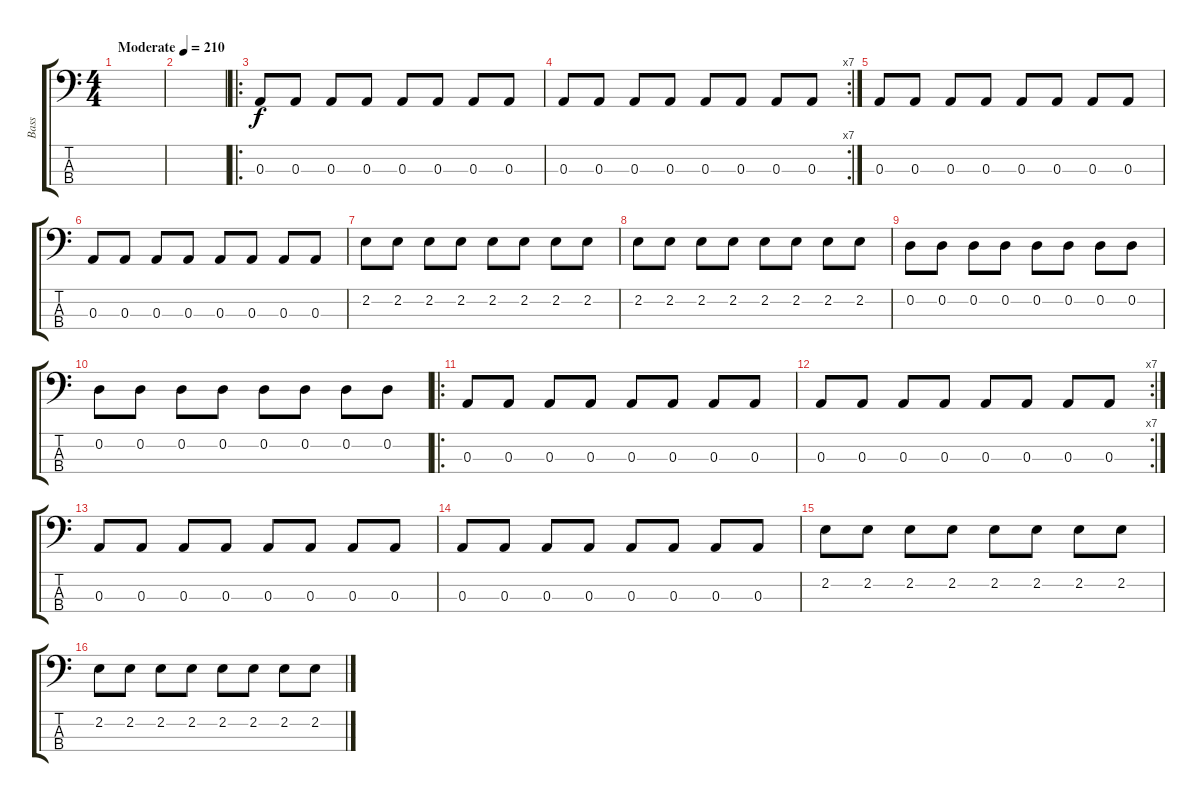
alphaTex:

\track ("Bass" "Bass") {instrument electricbassfinger}
\staff {score tabs}
\tuning (G2 D2 A1 E1) {hide}
\ts (4 4)
\tempo (210 "Moderate")
\clef f4
\ks c
|
|
\ro
0.3.8 0.3.8 0.3.8 0.3.8 0.3.8 0.3.8 0.3.8 0.3.8 |
\rc 7
0.3.8 0.3.8 0.3.8 0.3.8 0.3.8 0.3.8 0.3.8 0.3.8 |
0.3.8 0.3.8 0.3.8 0.3.8 0.3.8 0.3.8 0.3.8 0.3.8 |
0.3.8 0.3.8 0.3.8 0.3.8 0.3.8 0.3.8 0.3.8 0.3.8 |
2.2.8 2.2.8 2.2.8 2.2.8 2.2.8 2.2.8 2.2.8 2.2.8 |
2.2.8 2.2.8 2.2.8 2.2.8 2.2.8 2.2.8 2.2.8 2.2.8 |
0.2.8 0.2.8 0.2.8 0.2.8 0.2.8 0.2.8 0.2.8 0.2.8 |
0.2.8 0.2.8 0.2.8 0.2.8 0.2.8 0.2.8 0.2.8 0.2.8 |
\ro
0.3.8 0.3.8 0.3.8 0.3.8 0.3.8 0.3.8 0.3.8 0.3.8 |
\rc 7
0.3.8 0.3.8 0.3.8 0.3.8 0.3.8 0.3.8 0.3.8 0.3.8 |
0.3.8 0.3.8 0.3.8 0.3.8 0.3.8 0.3.8 0.3.8 0.3.8 |
0.3.8 0.3.8 0.3.8 0.3.8 0.3.8 0.3.8 0.3.8 0.3.8 |
2.2.8 2.2.8 2.2.8 2.2.8 2.2.8 2.2.8 2.2.8 2.2.8 |
2.2.8 2.2.8 2.2.8 2.2.8 2.2.8 2.2.8 2.2.8 2.2.8
